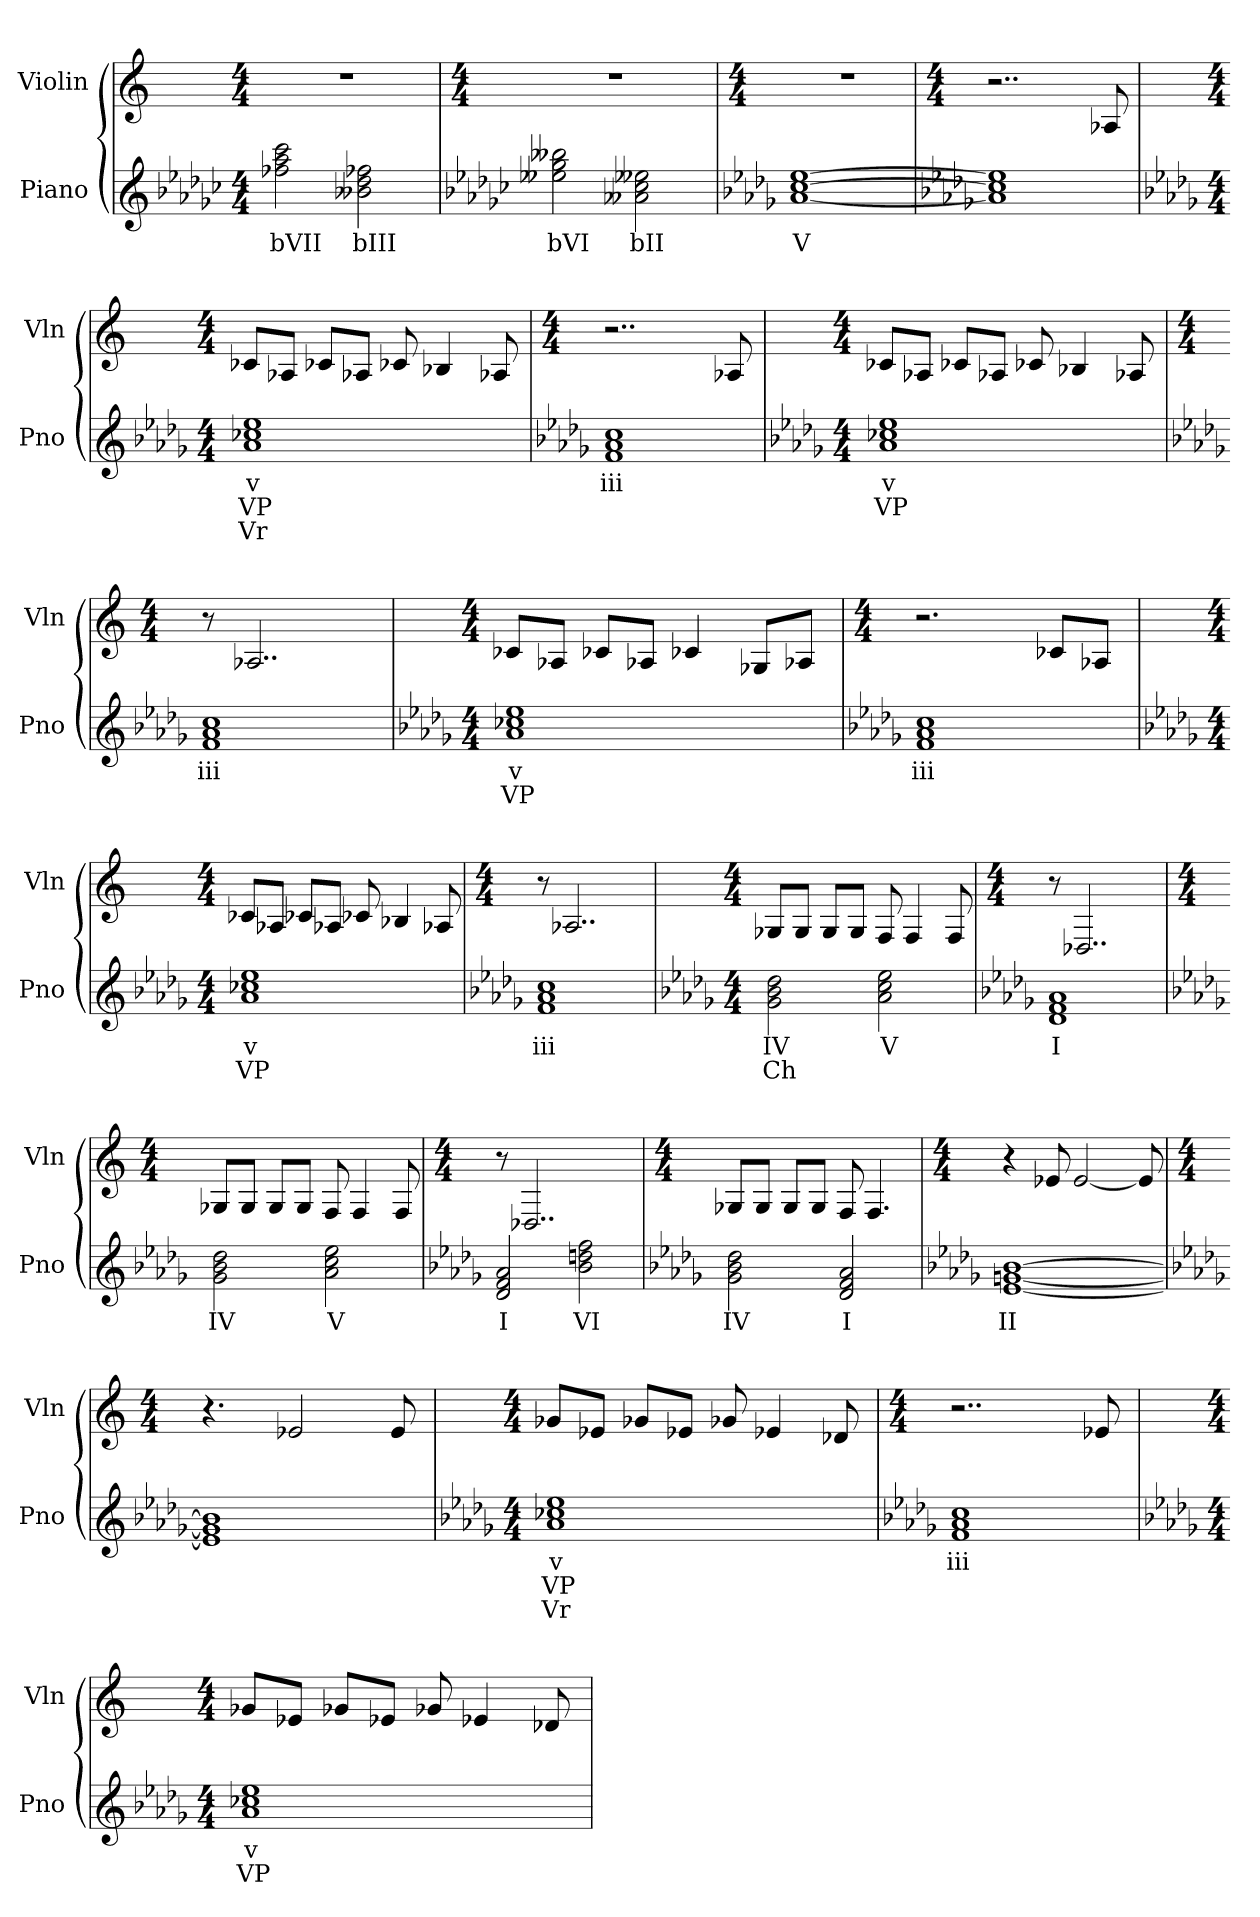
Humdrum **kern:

**kern	**text	**text	**text	**kern
*part2	*part2	*part2	*part2	*part1
*staff2	*staff2	*staff2	*staff2	*staff1
*I"Piano	*	*	*	*I"Violin
*I'Pno	*	*	*	*I'Vln
*k[b-e-a-d-g-c-]	*	*	*	*
*G-:	*	*	*	*
*M4/4	*	*	*	*M4/4
=	=	=	=	=
2ff-X 2aa- 2ccc-	bVII	.	.	1r
2b--X 2dd- 2ff-X	bIII	.	.	.
=	=	=	=	=
*k[b-e-a-d-g-c-]	*	*	*	*
*G-:	*	*	*	*
*	*	*	*	*M4/4
2ee--X 2gg- 2bb--X	bVI	.	.	1r
2a--X 2cc- 2ee--X	bII	.	.	.
=	=	=	=	=
*k[b-e-a-d-g-]	*	*	*	*
*D-:	*	*	*	*
*	*	*	*	*M4/4
[1a- [1cc [1ee-	V	.	.	1r
=	=	=	=	=
*k[b-e-a-d-g-]	*	*	*	*
*D-:	*	*	*	*
*	*	*	*	*M4/4
1a-] 1cc] 1ee-]	.	.	.	2..r
.	.	.	.	8A-X
=	=	=	=	=
*k[b-e-a-d-g-]	*	*	*	*
*D-:	*	*	*	*
*M4/4	*	*	*	*M4/4
1a- 1cc-X 1ee-	v	VP	Vr	8c-XL
.	.	.	.	8A-XJ
.	.	.	.	8c-XL
.	.	.	.	8A-XJ
.	.	.	.	8c-X
.	.	.	.	4B-X
.	.	.	.	8A-X
=	=	=	=	=
*k[b-e-a-d-g-]	*	*	*	*
*D-:	*	*	*	*
*	*	*	*	*M4/4
1f 1a- 1cc	iii	.	.	2..r
.	.	.	.	8A-X
=	=	=	=	=
*k[b-e-a-d-g-]	*	*	*	*
*D-:	*	*	*	*
*M4/4	*	*	*	*M4/4
1a- 1cc-X 1ee-	v	VP	.	8c-XL
.	.	.	.	8A-XJ
.	.	.	.	8c-XL
.	.	.	.	8A-XJ
.	.	.	.	8c-X
.	.	.	.	4B-X
.	.	.	.	8A-X
=	=	=	=	=
*k[b-e-a-d-g-]	*	*	*	*
*D-:	*	*	*	*
*	*	*	*	*M4/4
1f 1a- 1cc	iii	.	.	8r
.	.	.	.	2..A-X
=	=	=	=	=
*k[b-e-a-d-g-]	*	*	*	*
*D-:	*	*	*	*
*M4/4	*	*	*	*M4/4
1a- 1cc-X 1ee-	v	VP	.	8c-XL
.	.	.	.	8A-XJ
.	.	.	.	8c-XL
.	.	.	.	8A-XJ
.	.	.	.	4c-X
.	.	.	.	8G-XL
.	.	.	.	8A-XJ
=	=	=	=	=
*k[b-e-a-d-g-]	*	*	*	*
*D-:	*	*	*	*
*	*	*	*	*M4/4
1f 1a- 1cc	iii	.	.	2.r
.	.	.	.	8c-XL
.	.	.	.	8A-XJ
=	=	=	=	=
*k[b-e-a-d-g-]	*	*	*	*
*D-:	*	*	*	*
*M4/4	*	*	*	*M4/4
1a- 1cc-X 1ee-	v	VP	.	8c-XL
.	.	.	.	8A-XJ
.	.	.	.	8c-XL
.	.	.	.	8A-XJ
.	.	.	.	8c-X
.	.	.	.	4B-X
.	.	.	.	8A-X
=	=	=	=	=
*k[b-e-a-d-g-]	*	*	*	*
*D-:	*	*	*	*
*	*	*	*	*M4/4
1f 1a- 1cc	iii	.	.	8r
.	.	.	.	2..A-X
=	=	=	=	=
*k[b-e-a-d-g-]	*	*	*	*
*D-:	*	*	*	*
*M4/4	*	*	*	*M4/4
2g- 2b- 2dd-	IV	Ch	.	8G-XL
.	.	.	.	8G-J
.	.	.	.	8G-L
.	.	.	.	8G-J
2a- 2cc 2ee-	V	.	.	8F
.	.	.	.	4F
.	.	.	.	8F
=	=	=	=	=
*k[b-e-a-d-g-]	*	*	*	*
*D-:	*	*	*	*
*	*	*	*	*M4/4
1d- 1f 1a-	I	.	.	8r
.	.	.	.	2..D-X
=	=	=	=	=
*k[b-e-a-d-g-]	*	*	*	*
*D-:	*	*	*	*
*	*	*	*	*M4/4
2g- 2b- 2dd-	IV	.	.	8G-XL
.	.	.	.	8G-J
.	.	.	.	8G-L
.	.	.	.	8G-J
2a- 2cc 2ee-	V	.	.	8F
.	.	.	.	4F
.	.	.	.	8F
=	=	=	=	=
*k[b-e-a-d-g-]	*	*	*	*
*D-:	*	*	*	*
*	*	*	*	*M4/4
2d- 2f 2a-	I	.	.	8r
.	.	.	.	2..D-X
2b- 2ddn 2ff	VI	.	.	.
=	=	=	=	=
*k[b-e-a-d-g-]	*	*	*	*
*D-:	*	*	*	*
*	*	*	*	*M4/4
2g- 2b- 2dd-	IV	.	.	8G-XL
.	.	.	.	8G-J
.	.	.	.	8G-L
.	.	.	.	8G-J
2d- 2f 2a-	I	.	.	8F
.	.	.	.	4.F
=	=	=	=	=
*k[b-e-a-d-g-]	*	*	*	*
*D-:	*	*	*	*
*	*	*	*	*M4/4
[1e- [1gn [1b-	II	.	.	4r
.	.	.	.	8e-X
.	.	.	.	[2e-
.	.	.	.	8e-]
=	=	=	=	=
*k[b-e-a-d-g-]	*	*	*	*
*D-:	*	*	*	*
*	*	*	*	*M4/4
1e-] 1gn] 1b-]	.	.	.	4.r
.	.	.	.	2e-X
.	.	.	.	8e-
=	=	=	=	=
*k[b-e-a-d-g-]	*	*	*	*
*D-:	*	*	*	*
*M4/4	*	*	*	*M4/4
1a- 1cc-X 1ee-	v	VP	Vr	8g-XL
.	.	.	.	8e-XJ
.	.	.	.	8g-XL
.	.	.	.	8e-XJ
.	.	.	.	8g-X
.	.	.	.	4e-X
.	.	.	.	8d-X
=	=	=	=	=
*k[b-e-a-d-g-]	*	*	*	*
*D-:	*	*	*	*
*	*	*	*	*M4/4
1f 1a- 1cc	iii	.	.	2..r
.	.	.	.	8e-X
=	=	=	=	=
*k[b-e-a-d-g-]	*	*	*	*
*D-:	*	*	*	*
*M4/4	*	*	*	*M4/4
1a- 1cc-X 1ee-	v	VP	.	8g-XL
.	.	.	.	8e-XJ
.	.	.	.	8g-XL
.	.	.	.	8e-XJ
.	.	.	.	8g-X
.	.	.	.	4e-X
.	.	.	.	8d-X
=	=	=	=	=
*-	*-	*-	*-	*-
